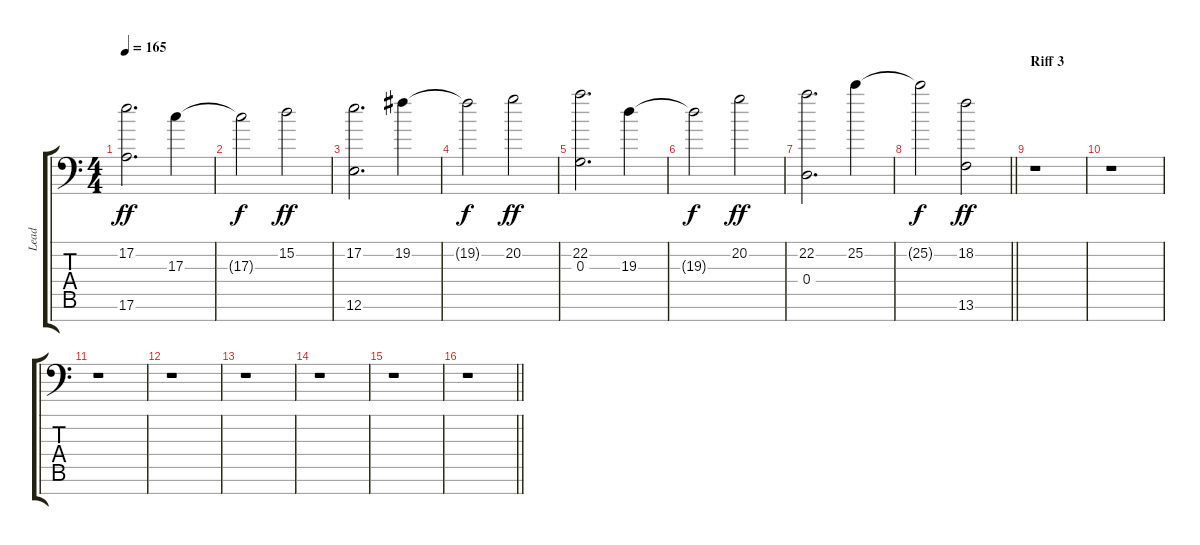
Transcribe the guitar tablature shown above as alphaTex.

\track ("Lead" "Lead") {instrument lead2sawtooth}
\staff {score tabs}
\tuning (C8 B3 G3 D3 A2 E2 A-1) {hide}
\ts (4 4)
\tempo 165
\clef f4
\ks c
(17.2 17.6).2{d dy ff} 17.3.4 |
17.3{t}.2{dy f} 15.2.2{dy ff} |
(17.2 12.6).2{d} 19.2.4 |
19.2{t}.2{dy f} 20.2.2{dy ff} |
(22.2 0.3).2{d} 19.3.4 |
19.3{t}.2{dy f} 20.2.2{dy ff} |
(22.2 0.4).2{d} 25.2.4 |
\barLineRight lightlight
25.2{t}.2{dy f} (18.2 13.6).2{dy ff} |
\section ("" "Riff 3")
r.1 |
r.1 |
r.1 |
r.1 |
r.1 |
r.1 |
r.1 |
\barLineRight lightlight
r.1
